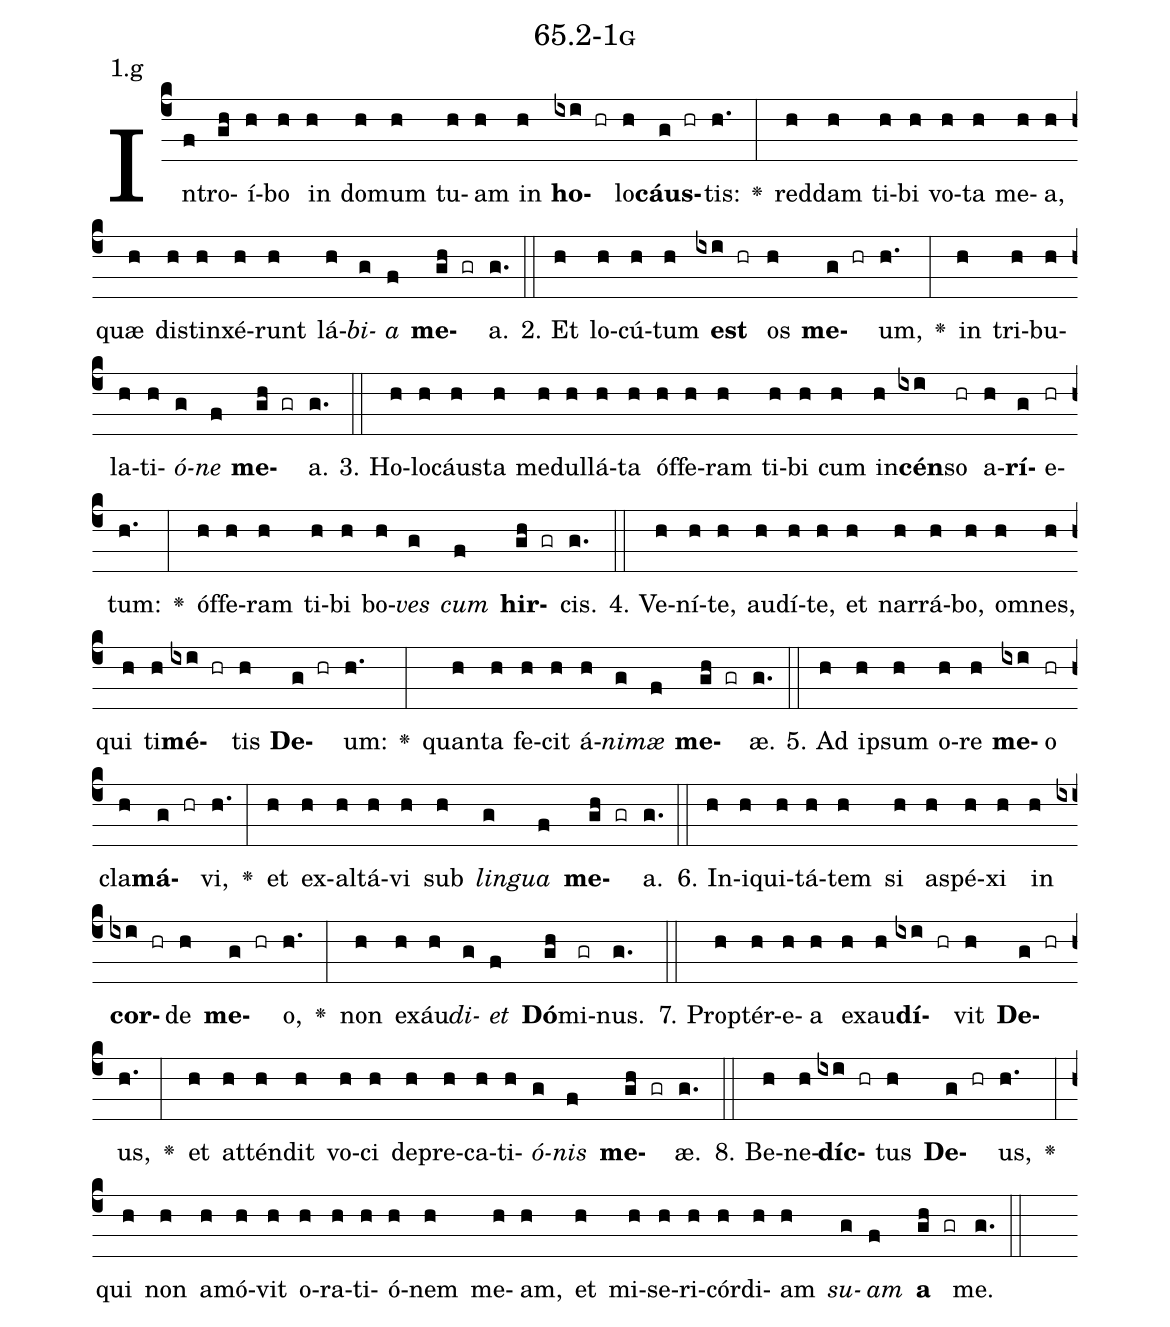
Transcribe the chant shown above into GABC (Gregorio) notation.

name: 65.2-1g;
annotation: 1.g;
%%
(c4)In(f)tro(gh)í(h)bo(h) in(h) do(h)mum(h) tu(h)am(h) in(h) <b>ho</b>(ixi hr)lo(h)<b>cáus</b>(g hr)tis:(h.) <v>\greheightstar</v>(:) red(h)dam(h) ti(h)bi(h) vo(h)ta(h) me(h)a,(h) quæ(h) di(h)stin(h)xé(h)runt(h) lá(h)<i>bi</i>(g)<i>a</i>(f) <b>me</b>(gh gr)a.(g.) (::)
2. Et(h) lo(h)cú(h)tum(h) <b>est</b>(ixi hr) os(h) <b>me</b>(g hr)um,(h.) <v>\greheightstar</v>(:) in(h) tri(h)bu(h)la(h)ti(h)<i>ó</i>(g)<i>ne</i>(f) <b>me</b>(gh gr)a.(g.) (::)
3. Ho(h)lo(h)cáus(h)ta(h) me(h)dul(h)lá(h)ta(h) óf(h)fe(h)ram(h) ti(h)bi(h) cum(h) in(h)<b>cén</b>(ixi)so(hr) a(h)<b>rí</b>(g)e(hr)tum:(h.) <v>\greheightstar</v>(:) óf(h)fe(h)ram(h) ti(h)bi(h) bo(h)<i>ves</i>(g) <i>cum</i>(f) <b>hir</b>(gh gr)cis.(g.) (::)
4. Ve(h)ní(h)te,(h) au(h)dí(h)te,(h) et(h) nar(h)rá(h)bo,(h) om(h)nes,(h) qui(h) ti(h)<b>mé</b>(ixi hr)tis(h) <b>De</b>(g hr)um:(h.) <v>\greheightstar</v>(:) quan(h)ta(h) fe(h)cit(h) á(h)<i>ni</i>(g)<i>mæ</i>(f) <b>me</b>(gh gr)æ.(g.) (::)
5. Ad(h) ip(h)sum(h) o(h)re(h) <b>me</b>(ixi)o(hr) cla(h)<b>má</b>(g hr)vi,(h.) <v>\greheightstar</v>(:) et(h) ex(h)al(h)tá(h)vi(h) sub(h) <i>lin</i>(g)<i>gua</i>(f) <b>me</b>(gh gr)a.(g.) (::)
6. In(h)i(h)qui(h)tá(h)tem(h) si(h) a(h)spé(h)xi(h) in(h) <b>cor</b>(ixi hr)de(h) <b>me</b>(g hr)o,(h.) <v>\greheightstar</v>(:) non(h) ex(h)áu(h)<i>di</i>(g)<i>et</i>(f) <b>Dó</b>(gh)mi(gr)nus.(g.) (::)
7. Prop(h)tér(h)e(h)a(h) ex(h)au(h)<b>dí</b>(ixi hr)vit(h) <b>De</b>(g hr)us,(h.) <v>\greheightstar</v>(:) et(h) at(h)tén(h)dit(h) vo(h)ci(h) de(h)pre(h)ca(h)ti(h)<i>ó</i>(g)<i>nis</i>(f) <b>me</b>(gh gr)æ.(g.) (::)
8. Be(h)ne(h)<b>díc</b>(ixi hr)tus(h) <b>De</b>(g hr)us,(h.) <v>\greheightstar</v>(:) qui(h) non(h) a(h)mó(h)vit(h) o(h)ra(h)ti(h)ó(h)nem(h) me(h)am,(h) et(h) mi(h)se(h)ri(h)cór(h)di(h)am(h) <i>su</i>(g)<i>am</i>(f) <b>a</b>(gh gr) me.(g.) (::)
